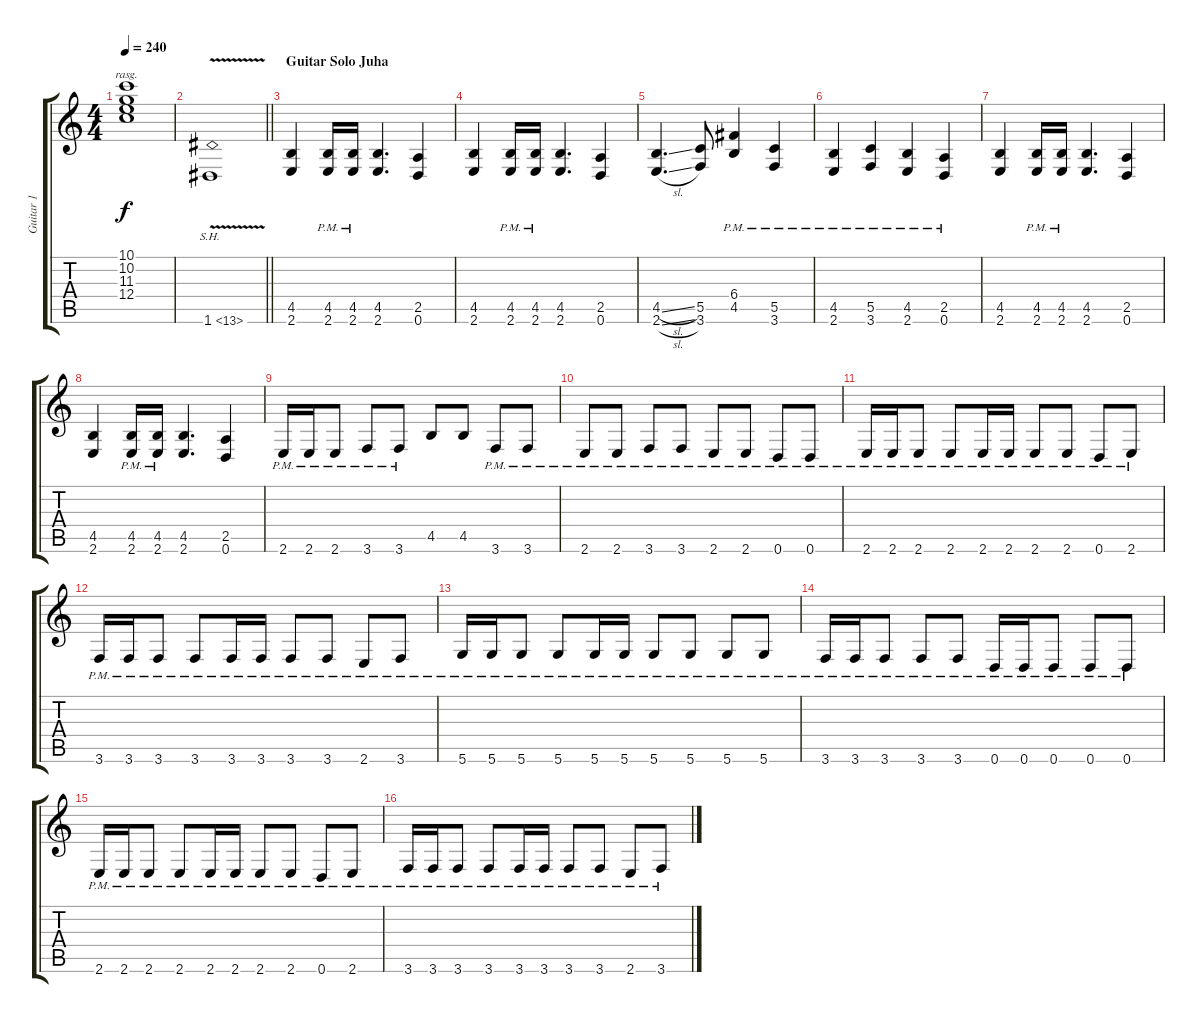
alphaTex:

\track ("Guitar 1" "Guitar 1") {instrument distortionguitar}
\staff {score tabs}
\tuning (D4 A3 F3 C3 G2 D2) {hide}
\ts (4 4)
\tempo 240
\clef g2
\ks c
(10.1 10.2 11.3 12.4).1{rasg ii dy f} |
\barLineRight lightlight
1.6{sh 12 v}.1 |
\section ("" "Guitar Solo Juha")
(4.5 2.6).4 (4.5{pm} 2.6{pm}).16 (4.5{pm} 2.6{pm}).16 (4.5 2.6).4{d} (2.5 0.6).4 |
(4.5 2.6).4 (4.5{pm} 2.6{pm}).16 (4.5{pm} 2.6{pm}).16 (4.5 2.6).4{d} (2.5 0.6).4 |
(4.5{sl} 2.6{sl}).4{d} (5.5 3.6).8 (6.4{pm} 4.5{pm}).4 (5.5{pm} 3.6{pm}).4 |
(4.5{pm} 2.6{pm}).4 (5.5{pm} 3.6{pm}).4 (4.5{pm} 2.6{pm}).4 (2.5{pm} 0.6{pm}).4 |
(4.5 2.6).4 (4.5{pm} 2.6{pm}).16 (4.5{pm} 2.6{pm}).16 (4.5 2.6).4{d} (2.5 0.6).4 |
(4.5 2.6).4 (4.5{pm} 2.6{pm}).16 (4.5{pm} 2.6{pm}).16 (4.5 2.6).4{d} (2.5 0.6).4 |
2.6{pm}.16 2.6{pm}.16 2.6{pm}.8 3.6{pm}.8 3.6{pm}.8 4.5.8 4.5.8 3.6{pm}.8 3.6{pm}.8 |
2.6{pm}.8 2.6{pm}.8 3.6{pm}.8 3.6{pm}.8 2.6{pm}.8 2.6{pm}.8 0.6{pm}.8 0.6{pm}.8 |
2.6{pm}.16 2.6{pm}.16 2.6{pm}.8 2.6{pm}.8 2.6{pm}.16 2.6{pm}.16 2.6{pm}.8 2.6{pm}.8 0.6{pm}.8 2.6{pm}.8 |
3.6{pm}.16 3.6{pm}.16 3.6{pm}.8 3.6{pm}.8 3.6{pm}.16 3.6{pm}.16 3.6{pm}.8 3.6{pm}.8 2.6{pm}.8 3.6{pm}.8 |
5.6{pm}.16 5.6{pm}.16 5.6{pm}.8 5.6{pm}.8 5.6{pm}.16 5.6{pm}.16 5.6{pm}.8 5.6{pm}.8 5.6{pm}.8 5.6{pm}.8 |
3.6{pm}.16 3.6{pm}.16 3.6{pm}.8 3.6{pm}.8 3.6{pm}.8 0.6{pm}.16 0.6{pm}.16 0.6{pm}.8 0.6{pm}.8 0.6{pm}.8 |
2.6{pm}.16 2.6{pm}.16 2.6{pm}.8 2.6{pm}.8 2.6{pm}.16 2.6{pm}.16 2.6{pm}.8 2.6{pm}.8 0.6{pm}.8 2.6{pm}.8 |
3.6{pm}.16 3.6{pm}.16 3.6{pm}.8 3.6{pm}.8 3.6{pm}.16 3.6{pm}.16 3.6{pm}.8 3.6{pm}.8 2.6{pm}.8 3.6{pm}.8
